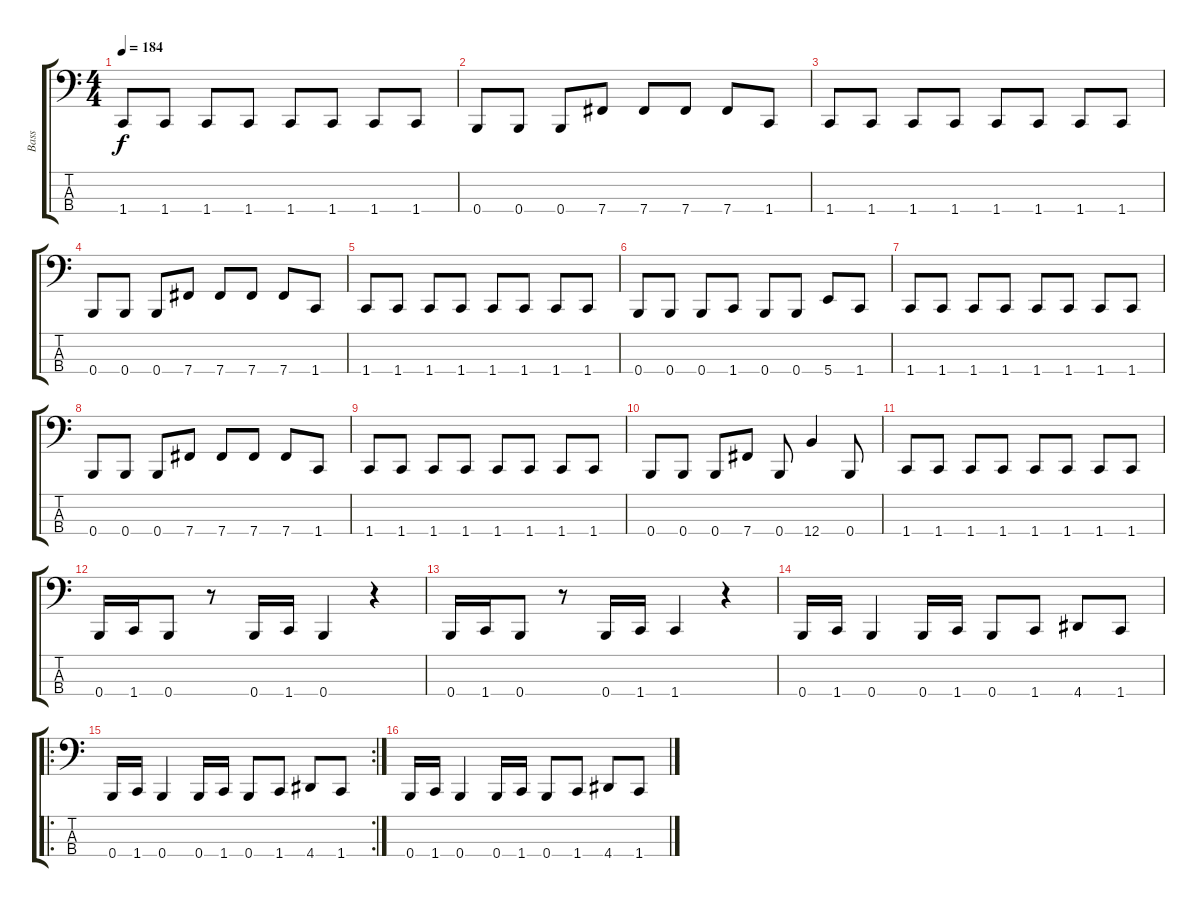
\track ("Bass" "Bass") {instrument electricbasspick}
\staff {score tabs}
\tuning (E2 B1 Gb1 B0) {hide}
\ts (4 4)
\tempo 184
\clef f4
\ks c
1.4.8{dy f} 1.4.8 1.4.8 1.4.8 1.4.8 1.4.8 1.4.8 1.4.8 |
0.4.8 0.4.8 0.4.8 7.4.8 7.4.8 7.4.8 7.4.8 1.4.8 |
1.4.8 1.4.8 1.4.8 1.4.8 1.4.8 1.4.8 1.4.8 1.4.8 |
0.4.8 0.4.8 0.4.8 7.4.8 7.4.8 7.4.8 7.4.8 1.4.8 |
1.4.8 1.4.8 1.4.8 1.4.8 1.4.8 1.4.8 1.4.8 1.4.8 |
0.4.8 0.4.8 0.4.8 1.4.8 0.4.8 0.4.8 5.4.8 1.4.8 |
1.4.8 1.4.8 1.4.8 1.4.8 1.4.8 1.4.8 1.4.8 1.4.8 |
0.4.8 0.4.8 0.4.8 7.4.8 7.4.8 7.4.8 7.4.8 1.4.8 |
1.4.8 1.4.8 1.4.8 1.4.8 1.4.8 1.4.8 1.4.8 1.4.8 |
0.4.8 0.4.8 0.4.8 7.4.8 0.4.8 12.4.4 0.4.8 |
1.4.8 1.4.8 1.4.8 1.4.8 1.4.8 1.4.8 1.4.8 1.4.8 |
0.4.16 1.4.16 0.4.8 r.8 0.4.16 1.4.16 0.4.4 r.4 |
0.4.16 1.4.16 0.4.8 r.8 0.4.16 1.4.16 1.4.4 r.4 |
0.4.16 1.4.16 0.4.4 0.4.16 1.4.16 0.4.8 1.4.8 4.4.8 1.4.8 |
\ro
\rc 2
0.4.16 1.4.16 0.4.4 0.4.16 1.4.16 0.4.8 1.4.8 4.4.8 1.4.8 |
0.4.16 1.4.16 0.4.4 0.4.16 1.4.16 0.4.8 1.4.8 4.4.8 1.4.8
